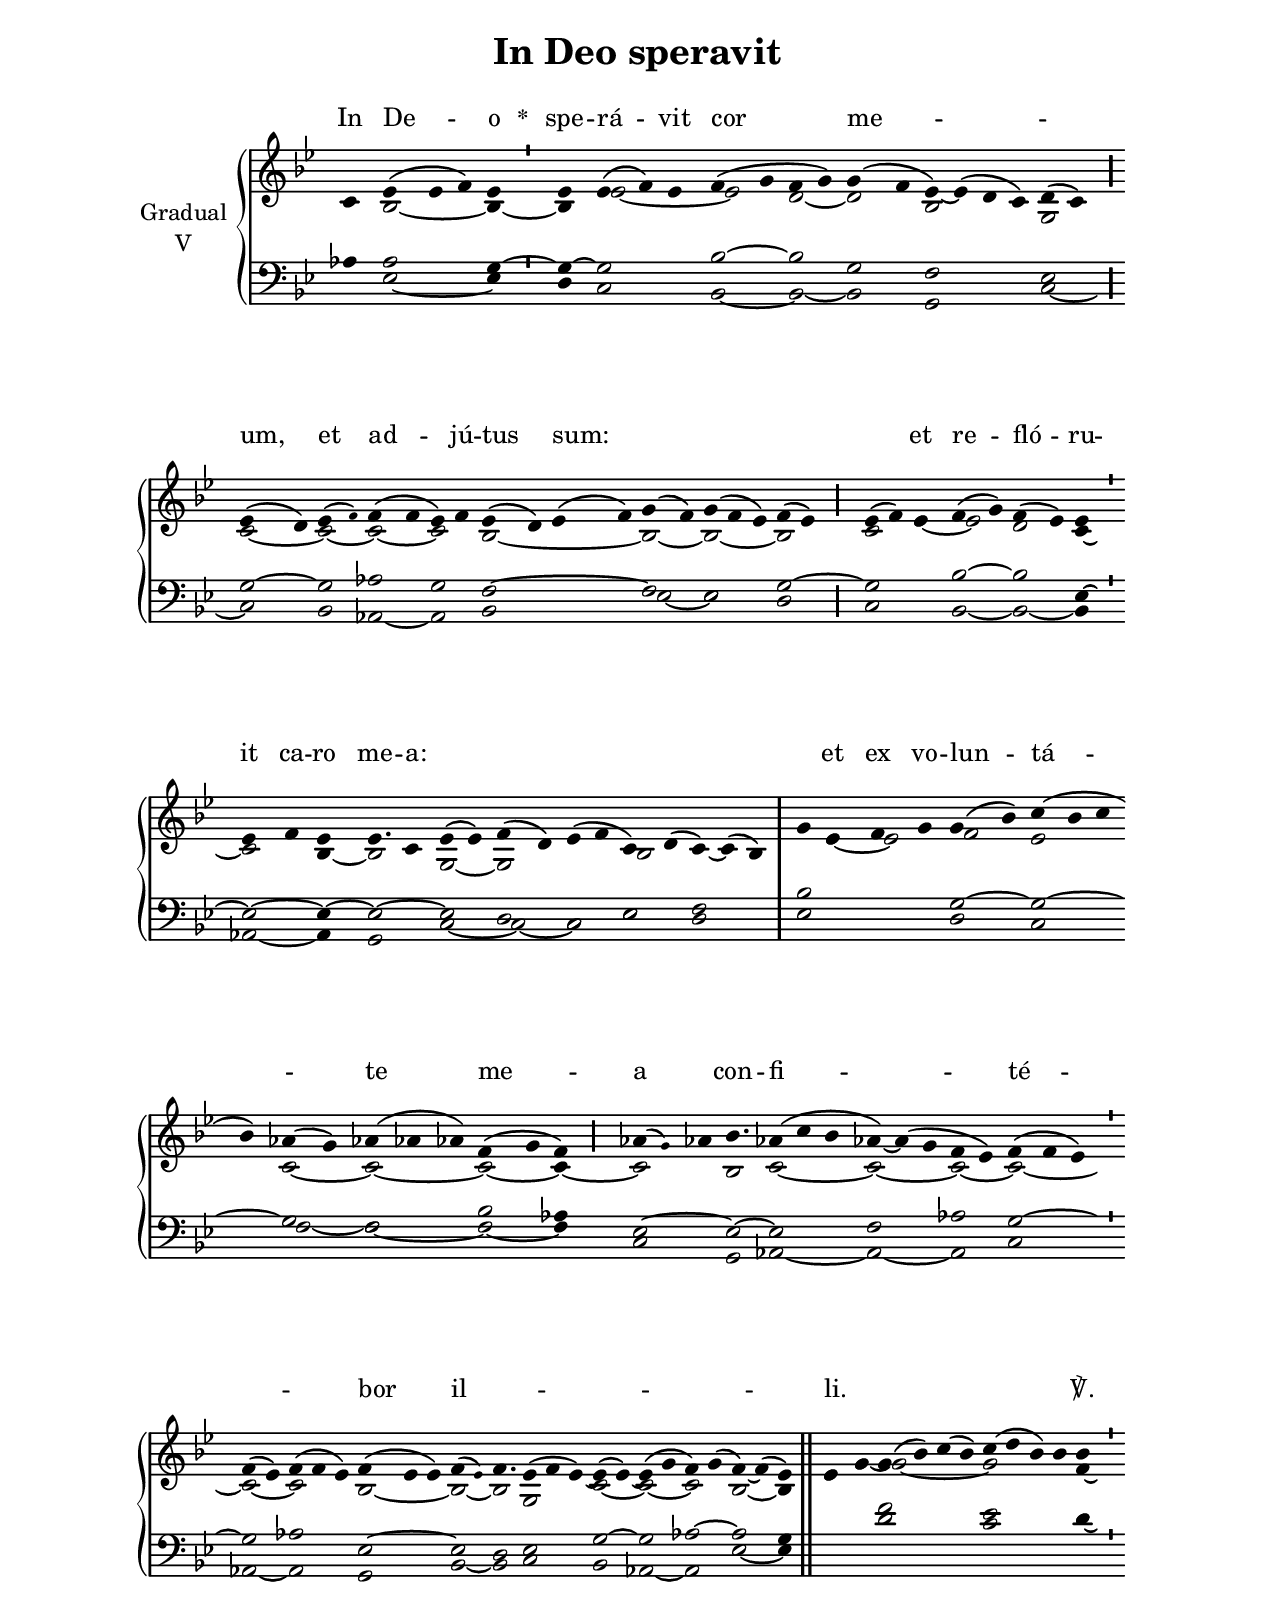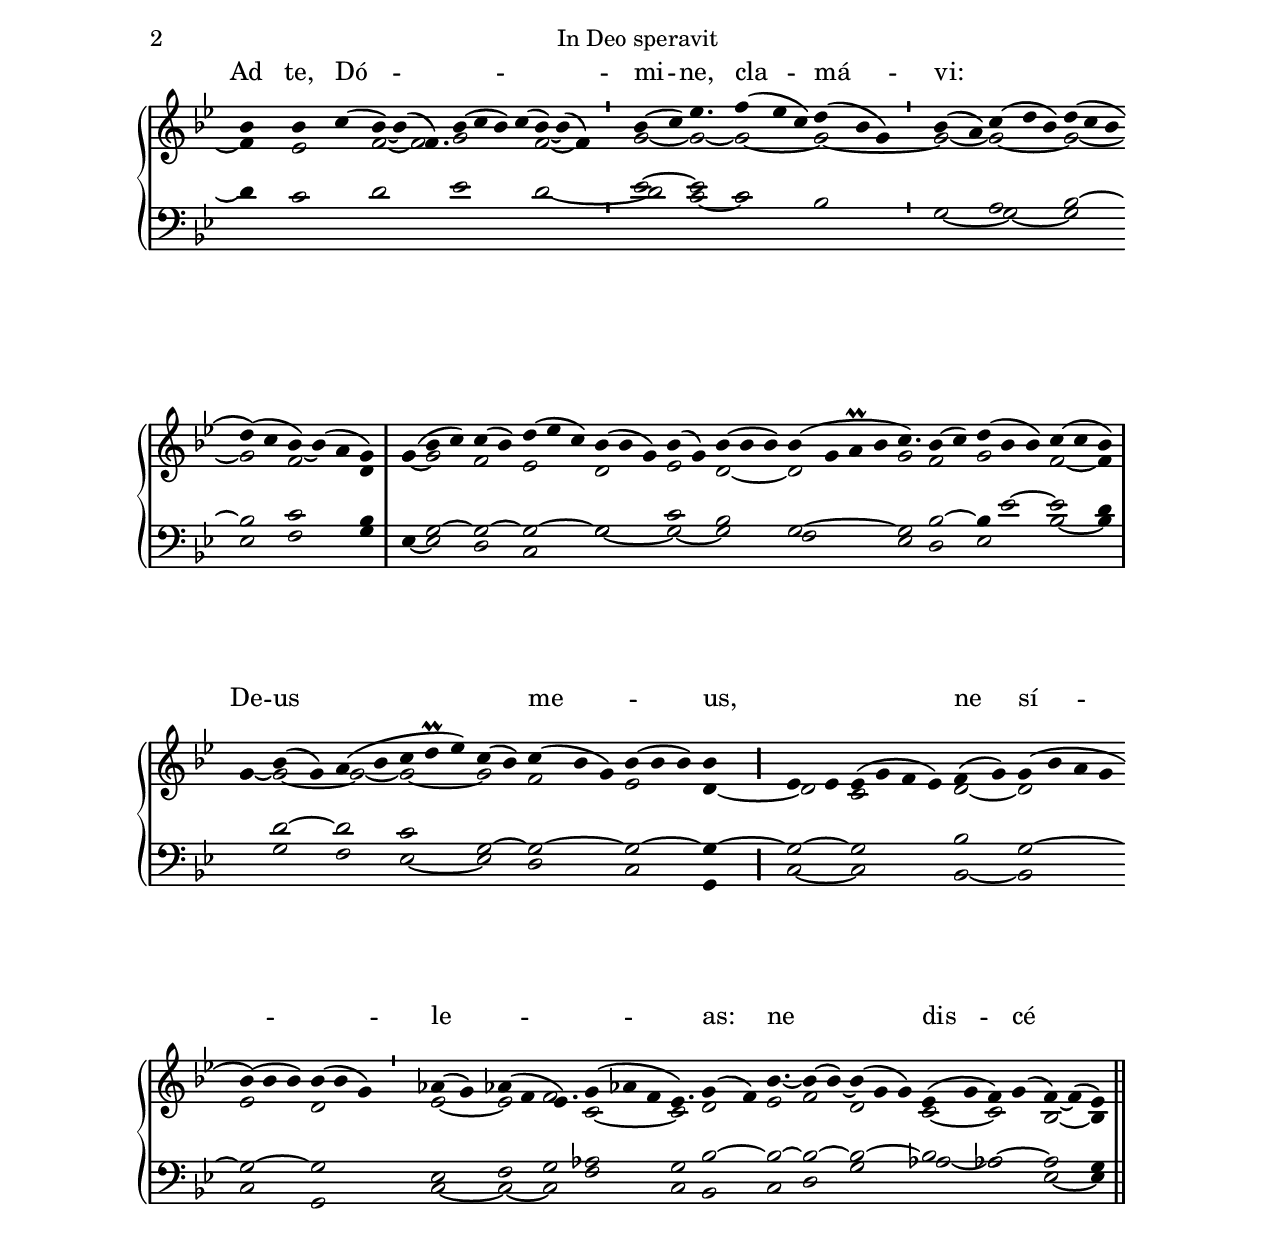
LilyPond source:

\version "2.18"
\include "gregorian.ly"
\include "noh2.ily"


%Page reference: page ii.183
%(volume.page)

global = {
 \key c \dorian
 \cadenzaOn 
}

\header {
  title = \markup \center-column {"In Deo speravit" \vspace #1 }
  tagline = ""
  composer = ""
}

\paper {
 #(include-special-characters)
  oddHeaderMarkup = \markup \fill-line {
    \line {}
    \center-column {
      \on-the-fly #first-page     " "
      \on-the-fly #not-first-page "In Deo speravit"
    }
    \line { \on-the-fly #print-page-number-check-first \fromproperty #'page:page-number-string }
  }
  evenHeaderMarkup = \markup \fill-line {
    \line { \on-the-fly #print-page-number-check-first \fromproperty #'page:page-number-string }
    \center-column { "In Deo speravit" }
    \line {}
  }
}

chantText = \lyricmode {
In De -- o 
\set stanza = " * " spe -- rá -- vit cor me -- _ um, 
et ad -- jú -- tus sum: _ _ _ _ 
et re -- fló -- ru -- it ca -- ro me -- a: _ _ _ _ _ 
et ex vo -- lun -- tá -- _ te me -- a _ 
con -- fi -- té -- _ _ bor il -- _ _ _ li. _ _ _ _ _ ℣. 
Ad te, Dó -- _ _ mi -- ne, cla -- má -- vi: _ _ _ _ _ _ _ _ _ _ _ _ 
De -- us _ _ me -- _ us, _ _ _ 
ne sí -- _ le -- _ _ as: 
ne dis -- cé -- das 
\set stanza = " * " a _ me. _ _ _ _ _ _ _ _ _ }

chantMusic = {
\tieDown   c'4 ees'4 ( ees'4 f'4) ees'4 \divisioMinima
 ees'4 ees'4 ( f'4) ees'4 f'4 ( g'4 f'4 g'4) g'4 ( f'4 ees'4) ~ ees'4 ( d'4 c'4) d'4 ( c'4) \divisioMaior \forceBreak

 ees'4 ( d'4) ees'4 ( \once \tweak #'font-size #-4 f' ) f'4 ( f'4 ees'4) f'4 ees'4 ( d'4) ees'4 ( f'4) g'4 ( f'4) g'4 ( f'4 ees'4) f'4 ( ees'4) \divisioMaior
 ees'4 ( f'4) ees'4 f'4 ( g'4) f'4 ( ees'4) ees'4 \divisioMinima \forceBreak

 ees'4 f'4 ees'4 ees'4. c'4 ees'4 ( ees'4) f'4 ( d'4) ees'4 ( f'4 c'4) d'4 ( c'4) ~ c'4 ( bes4) \divisioMaxima
 g'4 ees'4 f'4 g'4 g'4 ( bes'4) c''4 ( bes'4 c''4 \forceBreak
) bes'4  aes'4 ( g'4) aes'4 ( aes'4 aes'4) f'4 ( g'4 f'4) \divisioMaior
  aes'4 ( \once \tweak #'font-size #-4 g' ) aes'4 bes'4. aes'4 ( c''4 bes'4 aes'4) ~ aes'4 ( g'4 f'4 ees'4) f'4 ( f'4 ees'4) \divisioMinima \forceBreak

 f'4 ( ees'4) f'4 ( f'4 ees'4) f'4 ( ees'4 ees'4) f'4 ( \once \tweak #'font-size #-4 ees' ) f'4. ees'4 ( f'4 ees'4) ~ ees'4 ( ees'4) ~ ees'4 ( g'4 f'4) g'4 ( f'4) ~ f'4 ( ees'4) \finalis
  ees'4 g'4 g'4 ( bes'4) c''4 ( bes'4) c''4 ( d''4 bes'4) bes'4 bes'4 \divisioMinima \forceBreak

 bes'4 bes'4 c''4 ( bes'4) ~ bes'4 ( f'4.) bes'4 ( c''4 bes'4) c''4 ( bes'4) ~ bes'4 ( f'4) \divisioMinima
 bes'4 ( c''4) ees''4. f''4 ( ees''4 c''4) d''4 ( bes'4 g'4) \divisioMinima
 bes'4 ( a'4) c''4 ( d''4 bes'4) d''4 ( c''4 bes'4 \forceBreak
) d''4 ( c''4 bes'4) ~ bes'4 ( a'4 g'4) \divisioMaxima
 g'4 ( bes'4 c''4) c''4 ( bes'4) d''4 ( ees''4 c''4) bes'4 ( bes'4 g'4) bes'4 ( g'4) bes'4 ( bes'4 bes'4) bes'4 ( g'4 a'\prall bes'4 c''4.) bes'4 ( c''4) d''4 ( bes'4 bes'4) c''4 ( c''4 bes'4) \divisioMaxima \forceBreak

 g'4 bes'4 ( g'4) a'4 ( bes'4 c''4 d''\prall ees''4) c''4 ( bes'4) c''4 ( bes'4 g'4) bes'4 ( bes'4 bes'4) bes'4 \divisioMaior
 ees'4 ees'4 ees'4 ( g'4 f'4 ees'4) f'4 ( g'4)  g'4 ( bes'4 a'4 g'4 \forceBreak
) bes'4 ( bes'4 bes'4) bes'4 ( bes'4 g'4) \divisioMinima
  aes'4 ( g'4) aes'4 ( f'4 ees'4.) g'4 ( aes'4 f'4 ees'4.) g'4 ( f'4) bes'4. ~ bes'4 ( bes'4) ~ bes'4 ( g'4 g'4) ees'4 ( g'4 f'4) g'4 ( f'4) ~ f'4 ( ees'4) \finalis

}

altoMusic = {
r4 bes2*3/2 ~ bes4 ~ \divisioMinima
bes4 ees'2*3/2 ~ ees'2 d'2 ~ d'2 bes2*4/2 g2 \divisioMaior
c'2 ~ c'2 ~ c'2 ~ c'2 bes2*4/2 ~ bes2 ~ bes2*3/2 ~ bes2 \divisioMaior
c'2 ees'4 ~ ees'2 d'2 c'4 ~ \divisioMinima
c'2 bes4 ~ bes2*5/4 g2 ~ g2*4/2 bes2 r2*3/2 \divisioMaxima
r4 ees'4 ~ ees'2 f'2 ees'2*4/2 c'2 ~ c'2*3/2 ~ c'2 ~ c'4 ~ c'2*3/2 bes2*3/4 c'2*3/2 ~ c'2*3/2 ~ c'2 ~ c'2*3/2 ~ \divisioMinima
c'2 ~ c'2*3/2 bes2*3/2 ~ bes2 ~ bes2*3/4 g2*3/2 c'2 ~ c'2 ~ c'2 bes2 ~ bes4 ees'4 g'4 ~ g'2*4/2 ~ g'2*4/2 f'4 ~ \divisioMinima
f'4 ees'2 f'2 ~ f'2*3/4 g'2*4/2 f'2 ~ f'4 \divisioMinima
g'2 ~ g'2*3/4 ~ g'2*3/2 ~ g'2*3/2 ~ \divisioMinima
g'2 ~ g'2*3/2 ~ g'2*3/2 ~ g'2 f'2*3/2 d'4 \divisioMaxima
g'4 ~ g'2 f'2 ees'2*3/2 d'2*3/2 ees'2 d'2*3/2 ~ d'2*4/2 g'2*3/4 f'2 g'2*3/2 f'2 ~ f'4 \divisioMaxima
g'4 ~ g'2 ~ g'2 ~ g'2*3/2 ~ g'2 f'2*3/2 ees'2*3/2 d'4 ~ \divisioMaior
d'2 c'2*4/2 d'2 ~ d'2*4/2 ees'2*3/2 d'2*3/2 ees'2 ~ ees'2 f'2*3/4 c'2*3/2 ~ c'2*3/4 d'2 ees'2*3/4 f'2 d'2*3/2 c'2 ~ c'2 bes2 ~ bes4 \finalis
}

tenorMusic = {
aes4 a2*3/2 g4 ~ \divisioMinima
g4 ~ g2*3/2 bes2 ~ bes2 g2 f2*4/2 ees2 \divisioMaior
g2 ~ g2 aes2 g2 f2*4/2 ~ f2 ees2*3/2 g2 ~ \divisioMaior
g2*3/2 bes2 ~ bes2 ees4 ~ \divisioMinima
ees2 ~ ees4 ~ ees2*5/4 ~ ees2 d2 c2 ees2 f2*3/2 \divisioMaxima
bes2*4/2 g2 ~ g2*4/2 ~ g2 f2*3/2 bes2 aes4 ees2*3/2 ~ ees2*3/4 ~ ees2*3/2 f2*3/2 aes2 g2*3/2 ~ \divisioMinima
g2 aes2*3/2 ees2*3/2 ~ ees2 d2*3/4 ees2*3/2 g2 ~ g2 aes2 ~ aes2 g4 r2 f'2*4/2 ees'2*4/2 d'4 \divisioMinima
r2*27/4 \divisioMinima
ees'2 ~ ees'2*3/4 c'2*3/2 r2*3/2 \divisioMinima
r2 a2*3/2 bes2*3/2 ~ bes2 c'2*3/2 bes4 \divisioMaxima
r4 g2 ~ g2 ~ g2*3/2 ~ g2*3/2 c'2 bes2*3/2 g2*4/2 ~ g2*3/4 bes2 ~ bes4 ees'2 ~ ees'2 d'4 \divisioMaxima
r4 d'2 ~ d'2 c'2*3/2 g2 ~ g2*3/2 ~ g2*3/2 ~ g4 ~ \divisioMaior
g2 ~ g2*4/2 bes2 g2*4/2 ~ g2*3/2 ~ g2*3/2 ees2 f2 g2*3/4 aes2*3/2 g2*3/4 bes2 ~ bes2*3/4 ~ bes2 ~ bes2*3/2 ~ bes2 aes2 ~ aes2 g4 \finalis
}

bassMusic = {
r4 ees2*3/2 ~ ees4 \divisioMinima
d4 c2*3/2 bes,2 ~ bes,2 ~ bes,2 g,2*4/2 c2 ~ \divisioMaior
c2 bes,2 aes,2 ~ aes,2 bes,2*4/2 ees2 ~ ees2*3/2 d2 \divisioMaior
c2*3/2 bes,2 ~ bes,2 ~ bes,4 \divisioMinima
aes,2 ~ aes,4 g,2*5/4 c2 ~ c2 ~ c2 ees2 d2*3/2 \divisioMaxima
ees2*4/2 d2 c2*4/2 f2 ~ f2*3/2 ~ f2 ~ f4 c2*3/2 g,2*3/4 aes,2*3/2 ~ aes,2*3/2 ~ aes,2 c2*3/2 \divisioMinima
aes,2 ~ aes,2*3/2 g,2*3/2 bes,2 ~ bes,2*3/4 c2*3/2 bes,2 aes,2 ~ aes,2 ees2 ~ ees4 r2 d'2*4/2 c'2*4/2 d'4 ~ \divisioMinima
d'4 c'2 d'2*7/4 ees'2*4/2 d'2*3/2 ~ \divisioMinima
d'2 c'2*3/4 ~ c'2*3/2 bes2*3/2 \divisioMinima
g2 ~ g2*3/2 ~ g2*3/2 ees2 f2*3/2 g4 \divisioMaxima
ees4 ~ ees2 d2 c2*3/2 g2*3/2 ~ g2 ~ g2*3/2 f2*4/2 ees2*3/4 d2 ees2*3/2 bes2 ~ bes4 \divisioMaxima
r4 g2 f2 ees2*3/2 ~ ees2 d2*3/2 c2*3/2 g,4 \divisioMaior
c2 ~ c2*4/2 bes,2 ~ bes,2*4/2 c2*3/2 g,2*3/2 c2 ~ c2 ~ c2*3/4 f2*3/2 c2*3/4 bes,2 c2*3/4 d2 g2*3/2 aes2 ~ aes2 ees2 ~ ees4 \finalis
}

voiceLines = {
\voiceLineStyle


}

\score{
  <<
    \new GrandStaff <<
      \set GrandStaff.autoBeaming = ##f
      \set GrandStaff.instrumentName = \markup \center-column {
        "Gradual"
        "V"
      }
      \new Staff = up <<
        \new Voice = "chant" {
          \voiceOne \global \chantMusic
        }
        \new Voice {
          \voiceTwo \global \altoMusic
        }
      >>

      \new Staff = down <<
        \clef bass
        \new Voice {
          \voiceOne \global \tenorMusic
        }
        \new Voice {
          \voiceTwo \global \bassMusic
        }
	\new Voice {
        \voiceThree \global \voiceLines
        }
      >>
    >>
    \new Lyrics \lyricsto chant {
      \chantText
    }
  >>
  \layout{
  }
  \midi{
    \tempo 4 = 125
  }
}
